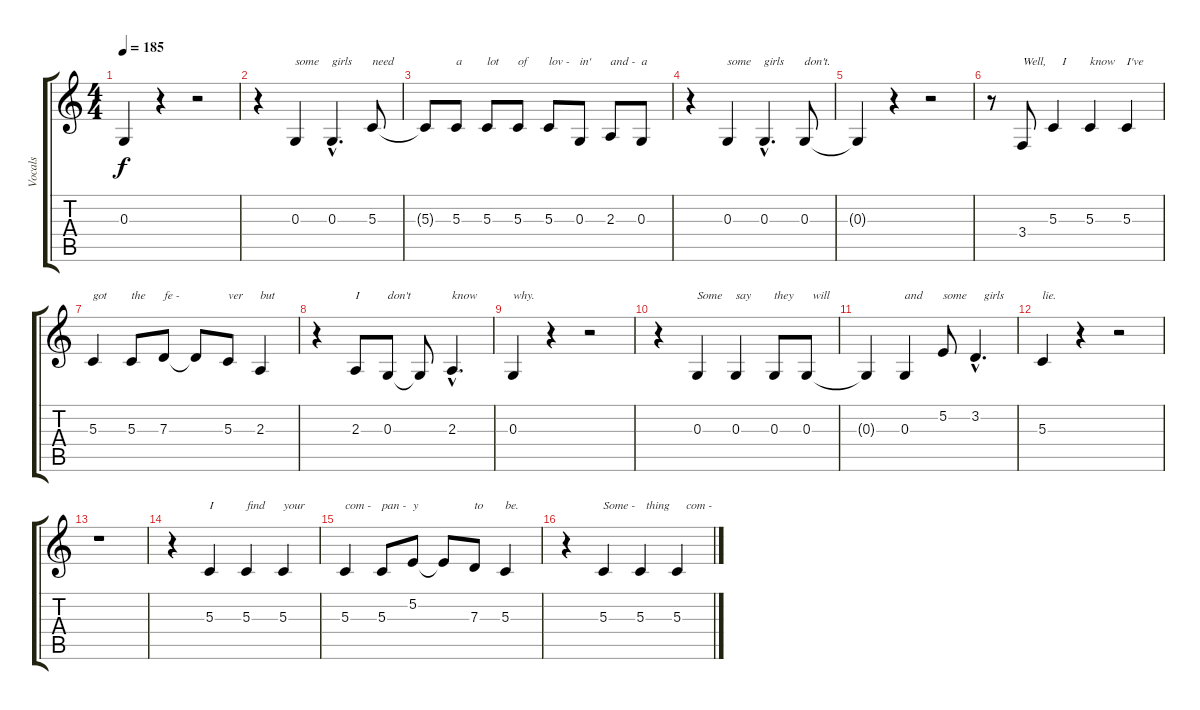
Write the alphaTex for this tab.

\track ("Vocals" "Vocals") {instrument englishhorn}
\staff {score tabs}
\tuning (E4 B3 G3 D3 A2 E2) {hide}
\ts (4 4)
\tempo 185
\clef g2
\ks c
0.3{t}.4{dy f} r.4 r.2 |
r.4 0.3.4{txt "some"} 0.3{hac}.4{d txt "girls"} 5.3.8{txt "need"} |
5.3{t}.8 5.3.8{txt "a"} 5.3.8{txt "lot"} 5.3.8{txt "of"} 5.3.8{txt "lov -"} 0.3.8{txt "in'"} 2.3.8{txt "and -"} 0.3.8{txt "a"} |
r.4 0.3.4{txt "some"} 0.3{hac}.4{d txt "girls"} 0.3.8{txt "don't."} |
0.3{t}.4 r.4 r.2 |
r.8 3.4.8{txt "Well,"} 5.3.4{txt "   I"} 5.3.4{txt "know"} 5.3.4{txt "I've"} |
5.3.4{txt "got"} 5.3.8{txt "the"} 7.3.8{txt "fe -"} 7.3{t}.8 5.3.8{txt "ver"} 2.3.4{txt "but"} |
r.4 2.3.8{txt "I"} 0.3.8{txt "don't"} 0.3{t}.8 2.3{hac}.4{d txt "know"} |
0.3.4{txt "why."} r.4 r.2 |
r.4 0.3.4{txt "Some"} 0.3.4{txt "say"} 0.3.8{txt "they"} 0.3.8{txt "  will"} |
0.3{t}.4 0.3.4{txt "and"} 5.2.8{txt "some"} 3.2{hac}.4{d txt "   girls"} |
5.3.4{txt "lie."} r.4 r.2 |
r.1 |
r.4 5.3.4{txt "I"} 5.3.4{txt "find"} 5.3.4{txt "your"} |
5.3.4{txt "com -"} 5.3.8{txt "pan -"} 5.2.8{txt "y"} 5.2{t}.8 7.3.8{txt "to"} 5.3.4{txt "be."} |
r.4 5.3.4{txt "Some -"} 5.3.4{txt "  thing"} 5.3.4{txt "   com -"}
